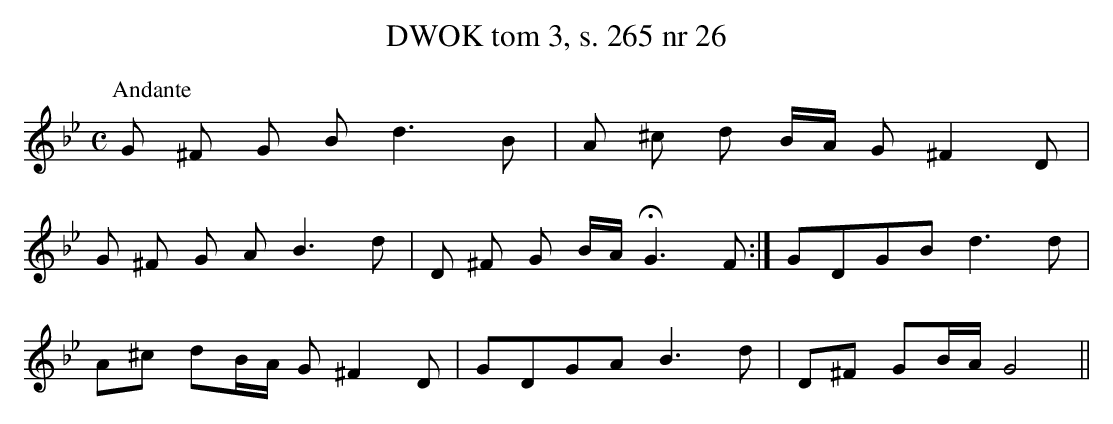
X:1
T: DWOK tom 3, s. 265 nr 26
L: 1/16
M: C
K: Bb
P:Andante
G2  ^F2 G2 B2 d6 B2 | A2 ^c2 d2 BA G2 ^F4 D2 |
G2 ^F2 G2 A2 B6 d2 | D2 ^F2 G2 BA  HG6F2 :| G2D2G2B2 d6 d2 |
A2^c2 d2BA G2 ^F4 D2 | G2D2G2A2 B6 d2 | D2^F2 G2BA G8 ||
